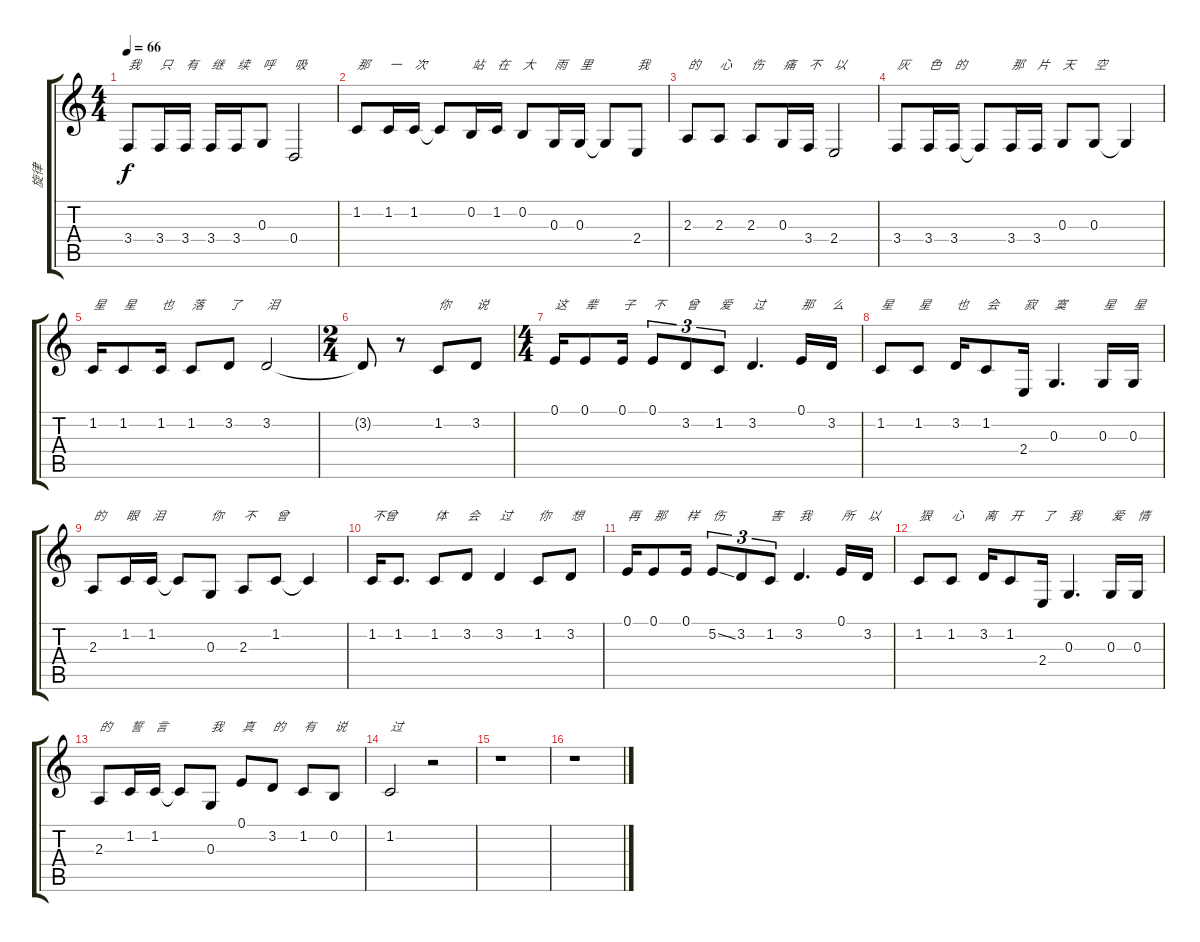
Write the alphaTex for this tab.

\track ("旋律" "旋律") {instrument violin}
\staff {score tabs}
\tuning (E4 B3 G3 D3 A2 E2) {hide}
\ts (4 4)
\tempo 66
\clef g2
\ks c
3.4.8{txt "我" dy f} 3.4.16{txt "只"} 3.4.16{txt "有"} 3.4.16{txt "继"} 3.4.16{txt "续"} 0.3.8{txt "呼"} 0.4.2{txt "吸"} |
1.2.8{txt "那"} 1.2.16{txt "一"} 1.2.16{txt "次"} 1.2{t}.8 0.2.16{txt "站"} 1.2.16{txt "在"} 0.2.8{txt "大"} 0.3.16{txt "雨"} 0.3.16{txt "里"} 0.3{t}.8 2.4.8{txt "我"} |
2.3.8{txt "的"} 2.3.8{txt "心"} 2.3.8{txt "伤"} 0.3.16{txt "痛"} 3.4.16{txt "不"} 2.4.2{txt "以"} |
3.4.8{txt "灰"} 3.4.16{txt "色"} 3.4.16{txt "的"} 3.4{t}.8 3.4.16{txt "那"} 3.4.16{txt "片"} 0.3.8{txt "天"} 0.3.8{txt "空"} 0.3{t}.4 |
1.2.16{txt "星"} 1.2.8{txt "星"} 1.2.16{txt "也"} 1.2.8{txt "落"} 3.2.8{txt "了"} 3.2.2{txt "泪"} |
\ts (2 4)
3.2{t}.8 r.8 1.2.8{txt "你"} 3.2.8{txt "说"} |
\ts (4 4)
0.1.16{txt "这"} 0.1.8{txt "辈"} 0.1.16{txt "子"} 0.1.8{tu (3 2) txt "不"} 3.2.8{tu (3 2) txt "曾"} 1.2.8{tu (3 2) txt "爱"} 3.2.4{d txt "过"} 0.1.16{txt "那"} 3.2.16{txt "么"} |
1.2.8{txt "星"} 1.2.8{txt "星"} 3.2.16{txt "也"} 1.2.8{txt "会"} 2.4.16{txt "寂"} 0.3.4{d txt "寞"} 0.3.16{txt "星"} 0.3.16{txt "星"} |
2.3.8{txt "的"} 1.2.16{txt "眼"} 1.2.16{txt "泪"} 1.2{t}.8 0.3.8{txt "你"} 2.3.8{txt "不"} 1.2.8{txt "曾"} 1.2{t}.4 |
1.2.16{txt "不曾"} 1.2.8{d} 1.2.8{txt "体"} 3.2.8{txt "会"} 3.2.4{txt "过"} 1.2.8{txt "你"} 3.2.8{txt "想"} |
0.1.16{txt "再"} 0.1.8{txt "那"} 0.1.16{txt "样"} 5.2{ss}.8{tu (3 2) txt "伤"} 3.2.8{tu (3 2)} 1.2.8{tu (3 2) txt "害"} 3.2.4{d txt "我"} 0.1.16{txt "所"} 3.2.16{txt "以"} |
1.2.8{txt "狠"} 1.2.8{txt "心"} 3.2.16{txt "离"} 1.2.8{txt "开"} 2.4.16{txt "了"} 0.3.4{d txt "我"} 0.3.16{txt "爱"} 0.3.16{txt "情"} |
2.3.8{txt "的"} 1.2.16{txt "誓"} 1.2.16{txt "言"} 1.2{t}.8 0.3.8{txt "我"} 0.1.8{txt "真"} 3.2.8{txt "的"} 1.2.8{txt "有"} 0.2.8{txt "说"} |
1.2.2{txt "过"} r.2 |
r.1 |
r.1
